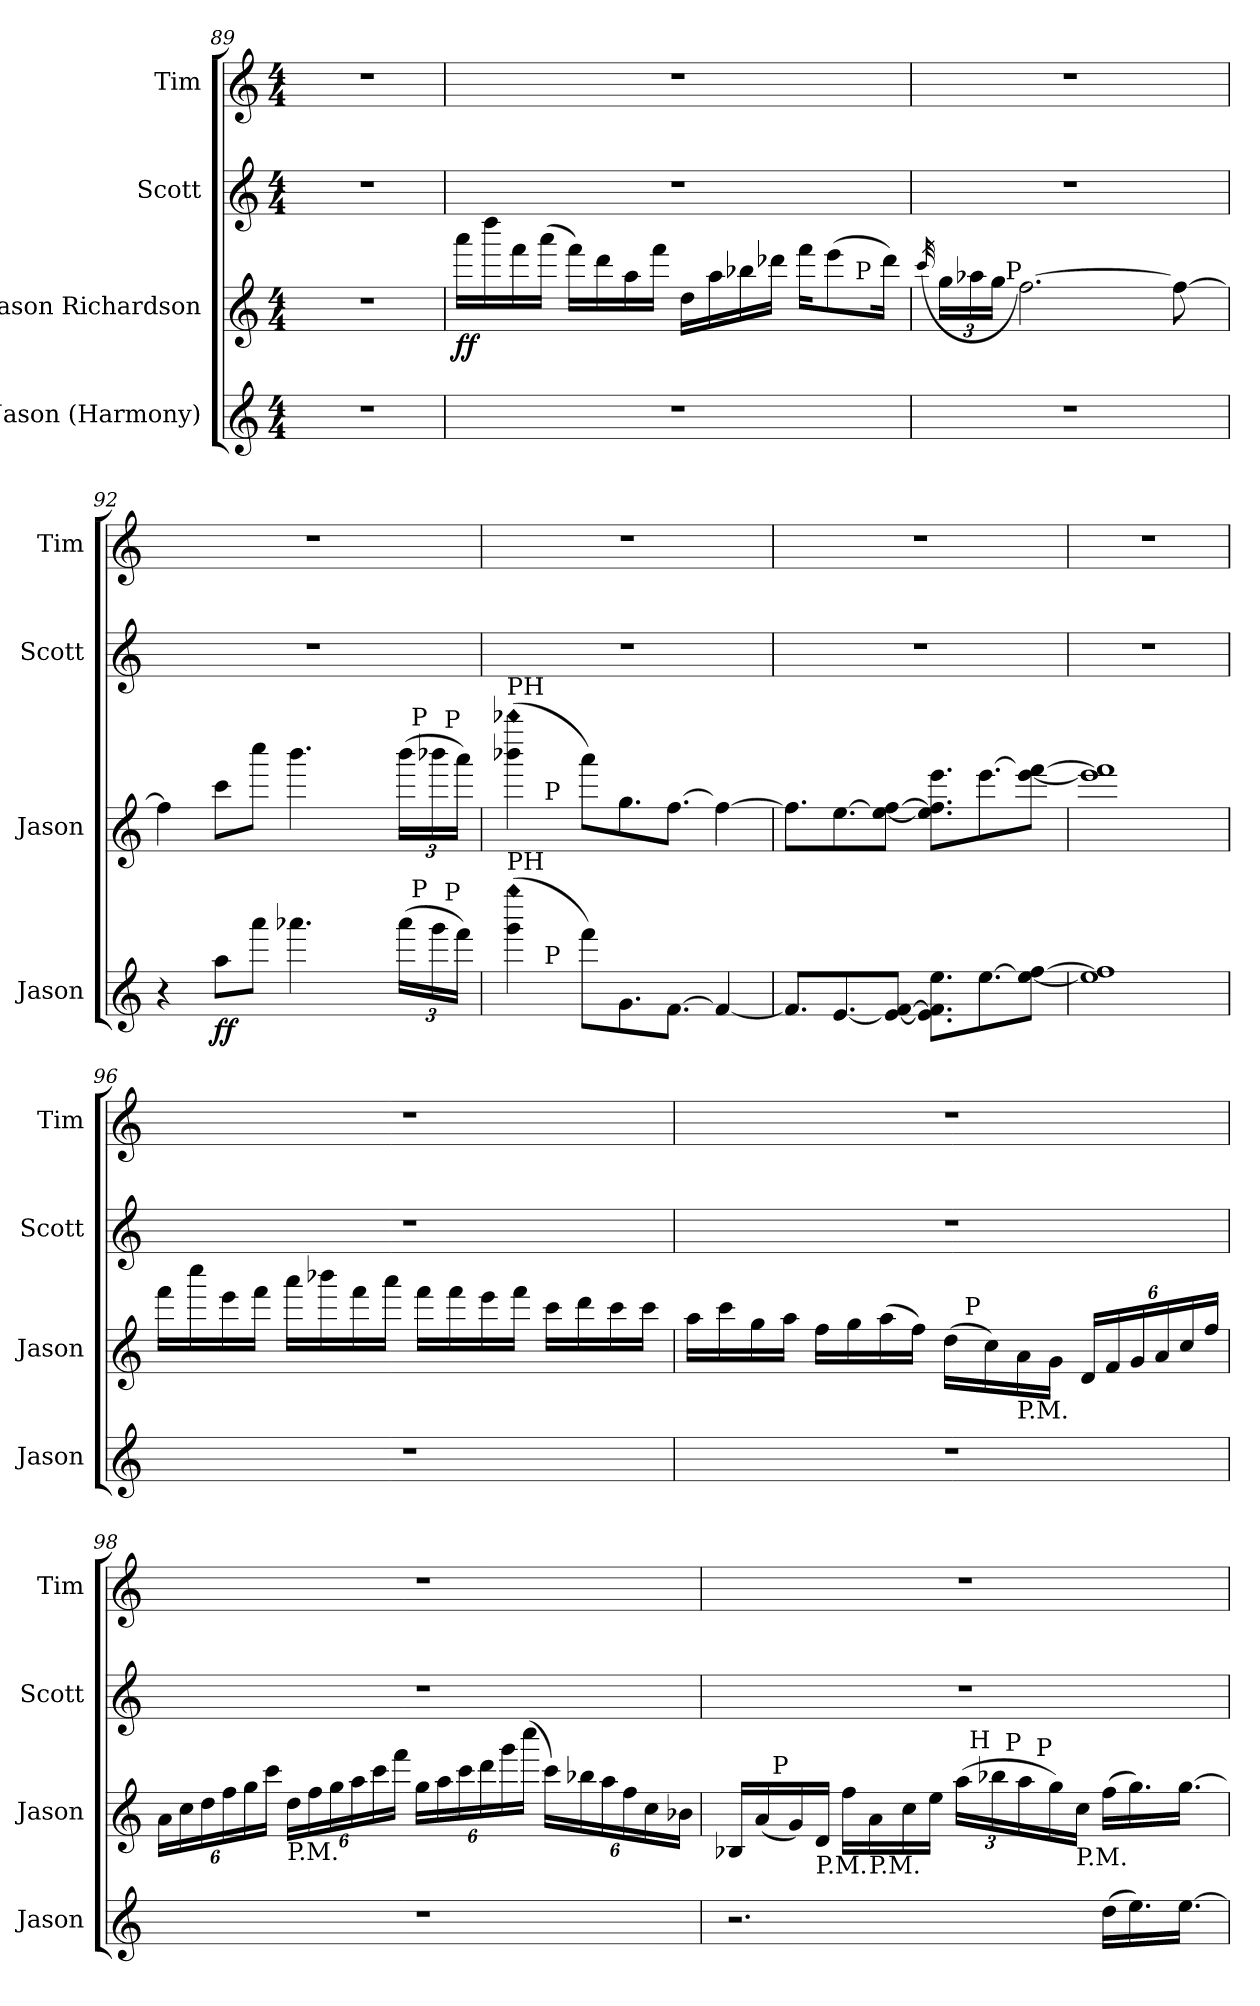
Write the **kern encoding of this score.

**kern	**dynam	**kern	**dynam	**kern	**kern
*part4	*part4	*part3	*part3	*part2	*part1
*staff4	*staff4	*staff3	*staff3	*staff2	*staff1
*I"Jason (Harmony)	*	*I"Jason Richardson	*	*I"Scott	*I"Tim
*I'Jason	*	*I'Jason	*	*I'Scott	*I'Tim
*clefG2	*	*clefG2	*	*clefG2	*clefG2
*ITrd7c12	*	*ITrd7c12	*	*ITrd7c12	*ITrd7c12
*k[]	*	*k[]	*	*k[]	*k[]
*C:	*	*C:	*	*C:	*C:
*M4/4	*	*M4/4	*	*M4/4	*M4/4
=89	=89	=89	=89	=89	=89
1r	.	1r	.	1r	1r
!!LO:LB:g=z
=90	=90	=90	=90	=90	=90
!	!	!	!LO:DY:b	!	!
*	*	*^	*	*	*
1r	.	16aa\LL	2..ryy	ff	1r	1r
.	.	16ddd\	.	.	.	.
.	.	16ff\	.	.	.	.
.	.	(16aa\JJ	.	.	.	.
.	.	16ff\LL)	.	.	.	.
.	.	16dd\	.	.	.	.
.	.	16a\	.	.	.	.
.	.	16ff\JJ	.	.	.	.
.	.	16d\LL	.	.	.	.
.	.	16a\	.	.	.	.
.	.	16b-X\	.	.	.	.
.	.	16dd-X\JJ	.	.	.	.
.	.	16ff\KL	.	.	.	.
.	.	(8ee\	.	.	.	.
!	!	!	!LO:TX:a:t=P	!	!	!
.	.	.	8ryy	.	.	.
.	.	16dd-\Jk)	.	.	.	.
=91	=91	=91	=91	=91	=91	=91
.	.	(32qcc/	.	.	.	.
*	*	*Xbrackettup	*	*	*	*
1r	.	24g\LL	12ryy	.	1r	1r
.	.	24a-X\	.	.	.	.
.	.	24g\JJ	48ryy	.	.	.
!	!	!	!LO:TX:a:t=P	!	!	!
.	.	.	3%2ryy	.	.	.
.	.	[2.f\)	.	.	.	.
.	.	.	6ryy	.	.	.
.	.	8f\_	.	.	.	.
.	.	.	24.ryy	.	.	.
=92	=92	=92	=92	=92	=92	=92
*^	*	*	*^	*	*	*
*	*^	*	*	*	*	*	*	*
4r	3%2ryy	2...ryy	.	4f\]	3%2ryy	2...ryy	.	1r	1r
!	!	!	!LO:DY:b	!	!	!	!	!	!
8a\L	.	.	ff	8cc\L	.	.	.	.	.
8aa\J	.	.	.	8ccc\J	.	.	.	.	.
4.aa-X\	.	.	.	4.bb\	.	.	.	.	.
.	6ryy	.	.	.	6ryy	.	.	.	.
.	24.ryy	.	.	.	24.ryy	.	.	.	.
*Xbrackettup	*	*	*	*	*	*	*	*	*
(24aa-\LL	.	.	.	(24bb\LL	.	.	.	.	.
!	!	!	!	!	!LO:TX:a:t=P	!	!	!	!
!	!LO:TX:a:t=P	!	!	!	!	!	!	!	!
.	12ryy	.	.	.	12ryy	.	.	.	.
24gg\	.	.	.	24bb-X\	.	.	.	.	.
!	!	!	!	!	!	!LO:TX:a:t=P	!	!	!
!	!	!LO:TX:a:t=P	!	!	!	!	!	!	!
.	.	16ryy	.	.	.	16ryy	.	.	.
24ff\JJ)	.	.	.	24aa\JJ)	.	.	.	.	.
.	48ryy	.	.	.	48ryy	.	.	.	.
!!LO:PB:g=z
=93	=93	=93	=93	=93	=93	=93	=93	=93	=93
!	!	!	!	!LO:TX:a:t=PH	!	!	!	!	!
!LO:TX:a:t=PH	!	!	!	!	!	!	!	!	!
!LO:N:n=2:head=diamond	!	!	!	!LO:N:n=2:head=diamond	!	!	!	!	!
*	*v	*v	*	*	*	*	*	*	*
*	*	*	*	*v	*v	*	*	*
(4gg\ 4ggg\	8ryy	.	(4bb-X\ 4bbb-X\	8ryy	.	1r	1r
!	!	!	!	!LO:TX:a:t=P	!	!	!
!	!LO:TX:a:t=P	!	!	!	!	!	!
.	2..ryy	.	.	2..ryy	.	.	.
8ff\L)	.	.	8aa\L)	.	.	.	.
8.G\	.	.	8.g\	.	.	.	.
[8.F\J	.	.	[8.f\J	.	.	.	.
4F/_	.	.	4f\_	.	.	.	.
*v	*v	*	*	*	*	*	*
*	*	*v	*v	*	*	*
=94	=94	=94	=94	=94	=94
8.F/L]	.	8.f\L]	.	1r	1r
[8.E/	.	[8.e\	.	.	.
8E/_ [8F/J	.	8e\_ [8f\J	.	.	.
8.E\] 8.F\] 8.e\L	.	8.e\] 8.f\] 8.ee\L	.	.	.
[8.e\	.	[8.ee\	.	.	.
8e\_ [8f\J	.	8ee\_ [8ff\J	.	.	.
=95	=95	=95	=95	=95	=95
1e] 1f]	.	1ee] 1ff]	.	1r	1r
!!LO:LB:g=z
=96	=96	=96	=96	=96	=96
1r	.	16ff\LL	.	1r	1r
.	.	16ccc\	.	.	.
.	.	16ee\	.	.	.
.	.	16ff\JJ	.	.	.
.	.	16aa\LL	.	.	.
.	.	16bb-X\	.	.	.
.	.	16ff\	.	.	.
.	.	16aa\JJ	.	.	.
.	.	16ff\LL	.	.	.
.	.	16ff\	.	.	.
.	.	16ee\	.	.	.
.	.	16ff\JJ	.	.	.
.	.	16cc\LL	.	.	.
.	.	16dd\	.	.	.
.	.	16cc\	.	.	.
.	.	16cc\JJ	.	.	.
=97	=97	=97	=97	=97	=97
*	*	*^	*	*	*
1r	.	16a\LL	2ryy	.	1r	1r
.	.	16cc\	.	.	.	.
.	.	16g\	.	.	.	.
.	.	16a\JJ	.	.	.	.
.	.	16f\LL	.	.	.	.
.	.	16g\	.	.	.	.
.	.	(16a\	.	.	.	.
.	.	16f\JJ)	.	.	.	.
.	.	(16d\LL	32ryy	.	.	.
!	!	!	!LO:TX:a:t=P	!	!	!
.	.	.	4...ryy	.	.	.
.	.	16c\)	.	.	.	.
!	!	!LO:TX:b:t=P.M.	!	!	!	!
.	.	16A\	.	.	.	.
.	.	16G\JJ	.	.	.	.
.	.	24D/LL	.	.	.	.
.	.	24F/	.	.	.	.
.	.	24G/	.	.	.	.
.	.	24A/	.	.	.	.
.	.	24c/	.	.	.	.
.	.	24f/JJ	.	.	.	.
*	*	*v	*v	*	*	*
!!LO:LB:g=z
=98	=98	=98	=98	=98	=98
1r	.	24A\LL	.	1r	1r
.	.	24c\	.	.	.
.	.	24d\	.	.	.
.	.	24f\	.	.	.
.	.	24g\	.	.	.
.	.	24cc\JJ	.	.	.
!	!	!LO:TX:b:t=P.M.	!	!	!
.	.	24d\LL	.	.	.
.	.	24f\	.	.	.
.	.	24g\	.	.	.
.	.	24a\	.	.	.
.	.	24cc\	.	.	.
.	.	24ff\JJ	.	.	.
.	.	24g\LL	.	.	.
.	.	24a\	.	.	.
.	.	24cc\	.	.	.
.	.	24dd\	.	.	.
.	.	24gg\	.	.	.
.	.	(24ccc\JJ	.	.	.
.	.	24cc\LL)	.	.	.
.	.	24b-X\	.	.	.
.	.	24a\	.	.	.
.	.	24f\	.	.	.
.	.	24c\	.	.	.
.	.	24B-X\JJ	.	.	.
=99	=99	=99	=99	=99	=99
!	!	!LO:TX:b:t=P.M.	!	!	!
*	*	*^	*	*	*
*	*	*	*^	*	*	*
*	*	*	*	*^	*	*	*
*	*	*	*	*	*^	*	*	*
2.r	.	16BB-X/LL	16.ryy	3ryy	2ryy	3ryy	.	1r	1r
.	.	(16A/	.	.	.	.	.	.	.
!	!	!	!LO:TX:a:t=P	!	!	!	!	!	!
.	.	.	2ryy	.	.	.	.	.	.
.	.	16G/)	.	.	.	.	.	.	.
!	!	!LO:TX:b:t=P.M.	!	!	!	!	!	!	!
.	.	16D/JJ	.	.	.	.	.	.	.
.	.	16f\LL	.	.	.	.	.	.	.
!	!	!LO:TX:b:t=P.M.	!	!	!	!	!	!	!
.	.	16A\	.	.	.	.	.	.	.
.	.	.	.	6ryy	.	6ryy	.	.	.
.	.	16c\	.	.	.	.	.	.	.
.	.	16e\JJ	.	.	.	.	.	.	.
.	.	(24a\LL	.	48ryy	16ryy	12ryy	.	.	.
!	!	!	!	!LO:TX:a:t=H	!	!	!	!	!
.	.	.	.	3ryy	.	.	.	.	.
.	.	24b-X\	.	.	.	.	.	.	.
!	!	!	!	!	!LO:TX:a:t=P	!	!	!	!
.	.	.	.	.	4..ryy	.	.	.	.
.	.	24a\	.	.	.	48ryy	.	.	.
.	.	.	4ryy	.	.	.	.	.	.
!	!	!	!	!	!	!LO:TX:a:t=P	!	!	!
.	.	.	.	.	.	3ryy	.	.	.
.	.	16g\)	.	.	.	.	.	.	.
!	!	!LO:TX:b:t=P.M.	!	!	!	!	!	!	!
.	.	16c\JJ	.	.	.	.	.	.	.
(16d\LL	.	(16f\LL	.	.	.	.	.	.	.
16.e\)	.	16.g\)	.	.	.	.	.	.	.
.	.	.	8ryy	.	.	.	.	.	.
.	.	.	.	12..ryy	.	.	.	.	.
[16.e\JJ	.	[16.g\JJ	.	.	.	.	.	.	.
.	.	.	.	.	.	24.ryy	.	.	.
.	.	.	32ryy	.	.	.	.	.	.
*	*	*v	*v	*v	*v	*v	*	*	*
=	=	=	=	=	=
*-	*-	*-	*-	*-	*-
